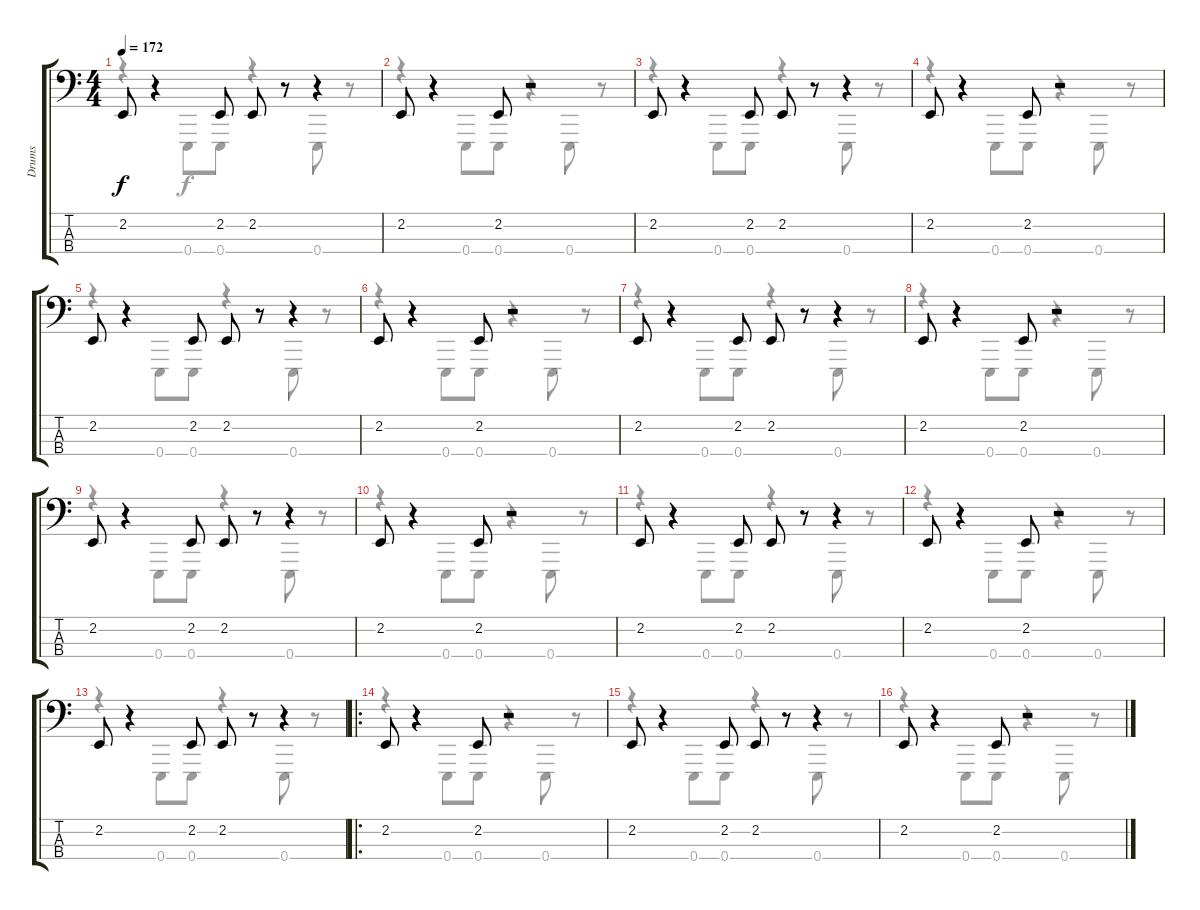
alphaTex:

\track ("Drums" "Drums") {instrument synthdrum}
\staff {score tabs}
\tuning (G2 D2 A1 E1) {hide}
\voice
\ts (4 4)
\tempo 172
\clef f4
\ks c
2.2.8{dy f} r.4 2.2.8 2.2.8 r.8 r.4 |
2.2.8 r.4 2.2.8 r.2 |
2.2.8 r.4 2.2.8 2.2.8 r.8 r.4 |
2.2.8 r.4 2.2.8 r.2 |
2.2.8 r.4 2.2.8 2.2.8 r.8 r.4 |
2.2.8 r.4 2.2.8 r.2 |
2.2.8 r.4 2.2.8 2.2.8 r.8 r.4 |
2.2.8 r.4 2.2.8 r.2 |
2.2.8 r.4 2.2.8 2.2.8 r.8 r.4 |
2.2.8 r.4 2.2.8 r.2 |
2.2.8 r.4 2.2.8 2.2.8 r.8 r.4 |
2.2.8 r.4 2.2.8 r.2 |
2.2.8 r.4 2.2.8 2.2.8 r.8 r.4 |
\ro
2.2.8 r.4 2.2.8 r.2 |
2.2.8 r.4 2.2.8 2.2.8 r.8 r.4 |
2.2.8 r.4 2.2.8 r.2
\voice
\clef f4
\ottava regular
\simile none
\ks c
r.4{dy f} 0.4.8 0.4.8 r.4 0.4.8 r.8 |
r.4 0.4.8 0.4.8 r.4 0.4.8 r.8 |
r.4 0.4.8 0.4.8 r.4 0.4.8 r.8 |
r.4 0.4.8 0.4.8 r.4 0.4.8 r.8 |
r.4 0.4.8 0.4.8 r.4 0.4.8 r.8 |
r.4 0.4.8 0.4.8 r.4 0.4.8 r.8 |
r.4 0.4.8 0.4.8 r.4 0.4.8 r.8 |
r.4 0.4.8 0.4.8 r.4 0.4.8 r.8 |
r.4 0.4.8 0.4.8 r.4 0.4.8 r.8 |
r.4 0.4.8 0.4.8 r.4 0.4.8 r.8 |
r.4 0.4.8 0.4.8 r.4 0.4.8 r.8 |
r.4 0.4.8 0.4.8 r.4 0.4.8 r.8 |
r.4 0.4.8 0.4.8 r.4 0.4.8 r.8 |
r.4 0.4.8 0.4.8 r.4 0.4.8 r.8 |
r.4 0.4.8 0.4.8 r.4 0.4.8 r.8 |
r.4 0.4.8 0.4.8 r.4 0.4.8 r.8
